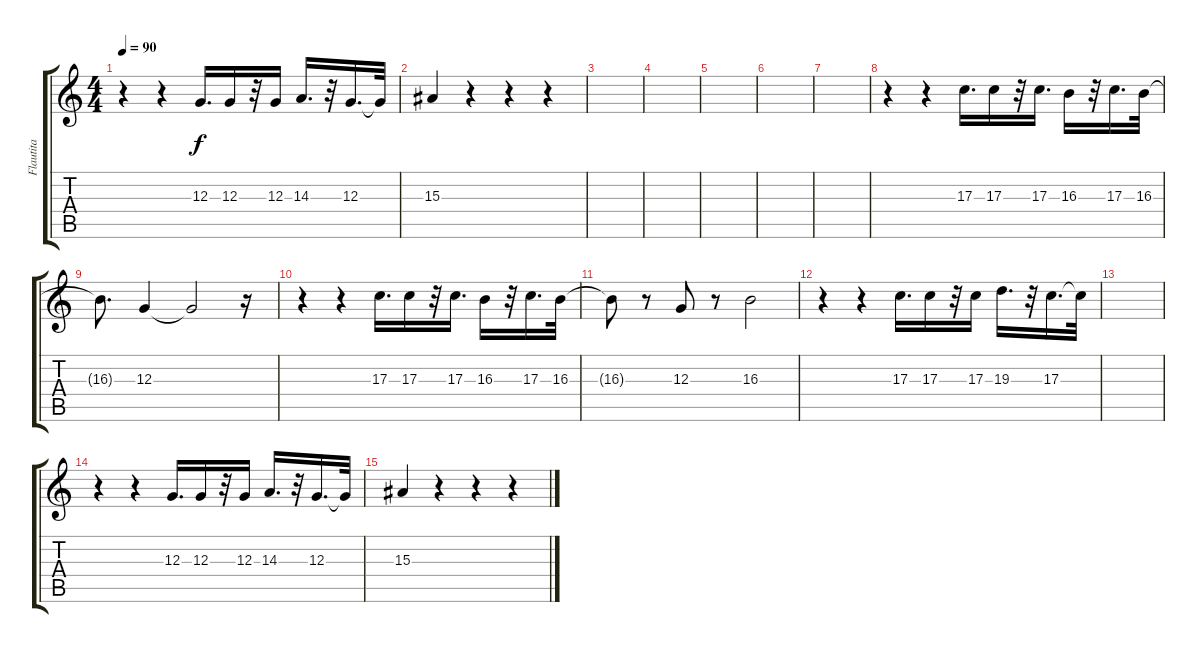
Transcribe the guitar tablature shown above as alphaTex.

\track ("Flautita" "Flautita") {instrument ocarina}
\staff {score tabs}
\tuning (E4 B3 G3 D3 A2 E2) {hide}
\ts (4 4)
\tempo 90
\clef g2
\ks c
r.4{dy f} r.4 12.3.16{d} 12.3.16 r.32 12.3.16 14.3.16{d} r.32 12.3.16{d} 12.3{t}.32 |
15.3.4 r.4 r.4 r.4 |
|
|
|
|
|
r.4 r.4 17.3.16{d} 17.3.16 r.32 17.3.16{d} 16.3.16 r.32 17.3.16{d} 16.3.32 |
16.3{t}.8{d} 12.3.4 12.3{t}.2 r.16 |
r.4 r.4 17.3.16{d} 17.3.16 r.32 17.3.16{d} 16.3.16 r.32 17.3.16{d} 16.3.32 |
16.3{t}.8 r.8 12.3.8 r.8 16.3.2 |
r.4 r.4 17.3.16{d} 17.3.16 r.32 17.3.16 19.3.16{d} r.32 17.3.16{d} 17.3{t}.32 |
|
r.4 r.4 12.3.16{d} 12.3.16 r.32 12.3.16 14.3.16{d} r.32 12.3.16{d} 12.3{t}.32 |
15.3.4 r.4 r.4 r.4
